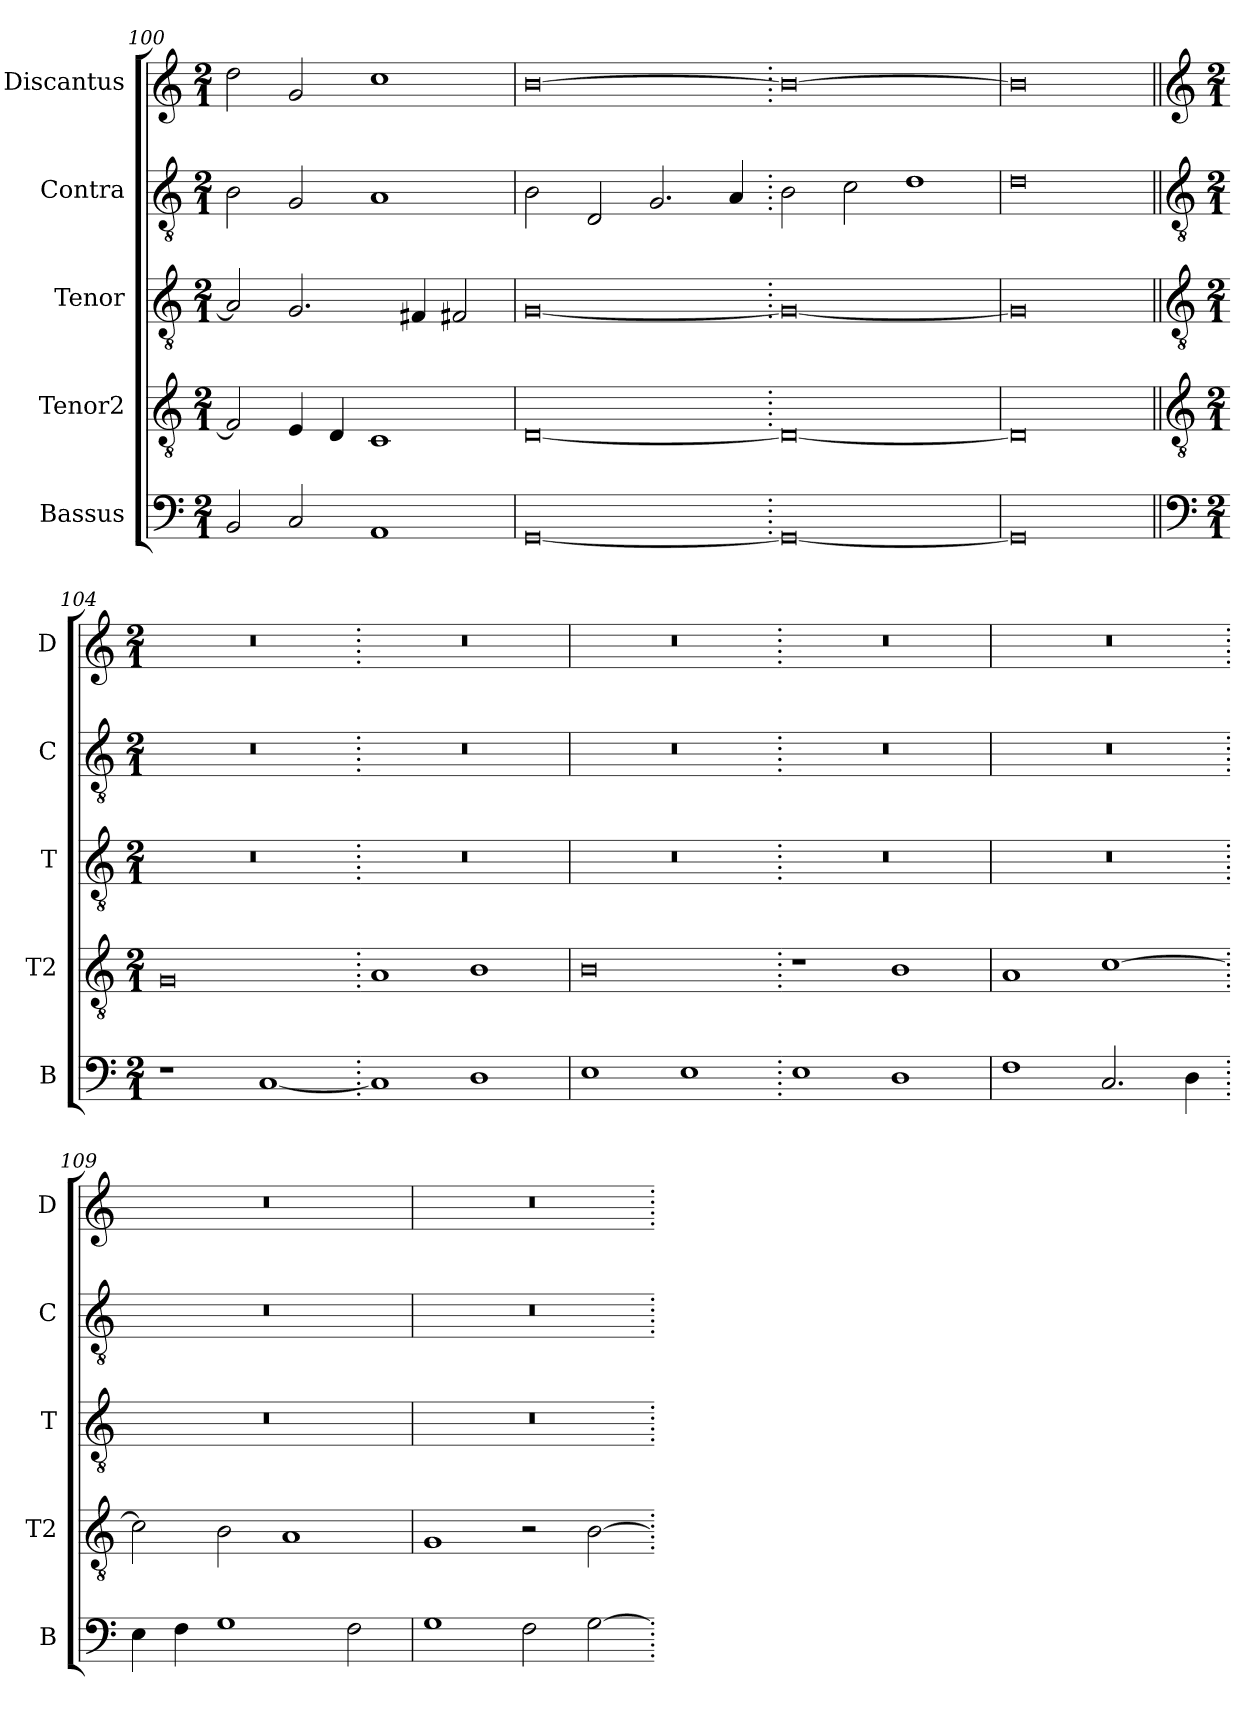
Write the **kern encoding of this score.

**kern	**kern	**kern	**kern	**kern
*part5	*part4	*part3	*part2	*part1
*staff5	*staff4	*staff3	*staff2	*staff1
*I"Bassus	*I"Tenor2	*I"Tenor	*I"Contra	*I"Discantus
*I'B	*I'T2	*I'T	*I'C	*I'D
*clefF4	*clefGv2	*clefGv2	*clefGv2	*clefG2
*k[]	*k[]	*k[]	*k[]	*k[]
*M2/1	*M2/1	*M2/1	*M2/1	*M2/1
=100	=100	=100	=100	=100
2BB/	2F/]	2A/]	2B\	2dd\
2C/	4E/	2.G/	2G/	2g/
.	4D/	.	.	.
1AA	1C	.	1A	1cc
.	.	4F#X/	.	.
.	.	2F#X/	.	.
=101	=101	=101	=101	=101
[0GG	[0D	[0G	2B\	[0b
.	.	.	2D/	.
.	.	.	2.G/	.
.	.	.	4A/	.
=102.	=102.	=102.	=102.	=102.
0GG_	0D_	0G_	2B\	0b_
.	.	.	2c\	.
.	.	.	1d	.
=103	=103	=103	=103	=103
0GG]	0D]	0G]	0d	0b]
!!LO:LB:g=z
=104||	=104||	=104||	=104||	=104||
*clefF4	*clefGv2	*clefGv2	*clefGv2	*clefG2
*k[]	*k[]	*k[]	*k[]	*k[]
*M2/1	*M2/1	*M2/1	*M2/1	*M2/1
1r	0G	0r	0r	0r
[1C	.	.	.	.
=105.	=105.	=105.	=105.	=105.
1C]	1A	0r	0r	0r
1D	1B	.	.	.
=106	=106	=106	=106	=106
1E	0B	0r	0r	0r
1E	.	.	.	.
=107.	=107.	=107.	=107.	=107.
1E	1r	0r	0r	0r
1D	1B	.	.	.
=108	=108	=108	=108	=108
1F	1A	0r	0r	0r
2.C/	[1c	.	.	.
4D\	.	.	.	.
=109.	=109.	=109.	=109.	=109.
4E\	2c\]	0r	0r	0r
4F\	.	.	.	.
1G	2B\	.	.	.
.	1A	.	.	.
2F\	.	.	.	.
=110	=110	=110	=110	=110
1G	1G	0r	0r	0r
2F\	2r	.	.	.
[2G\	[2B\	.	.	.
=.	=.	=.	=.	=.
*-	*-	*-	*-	*-
